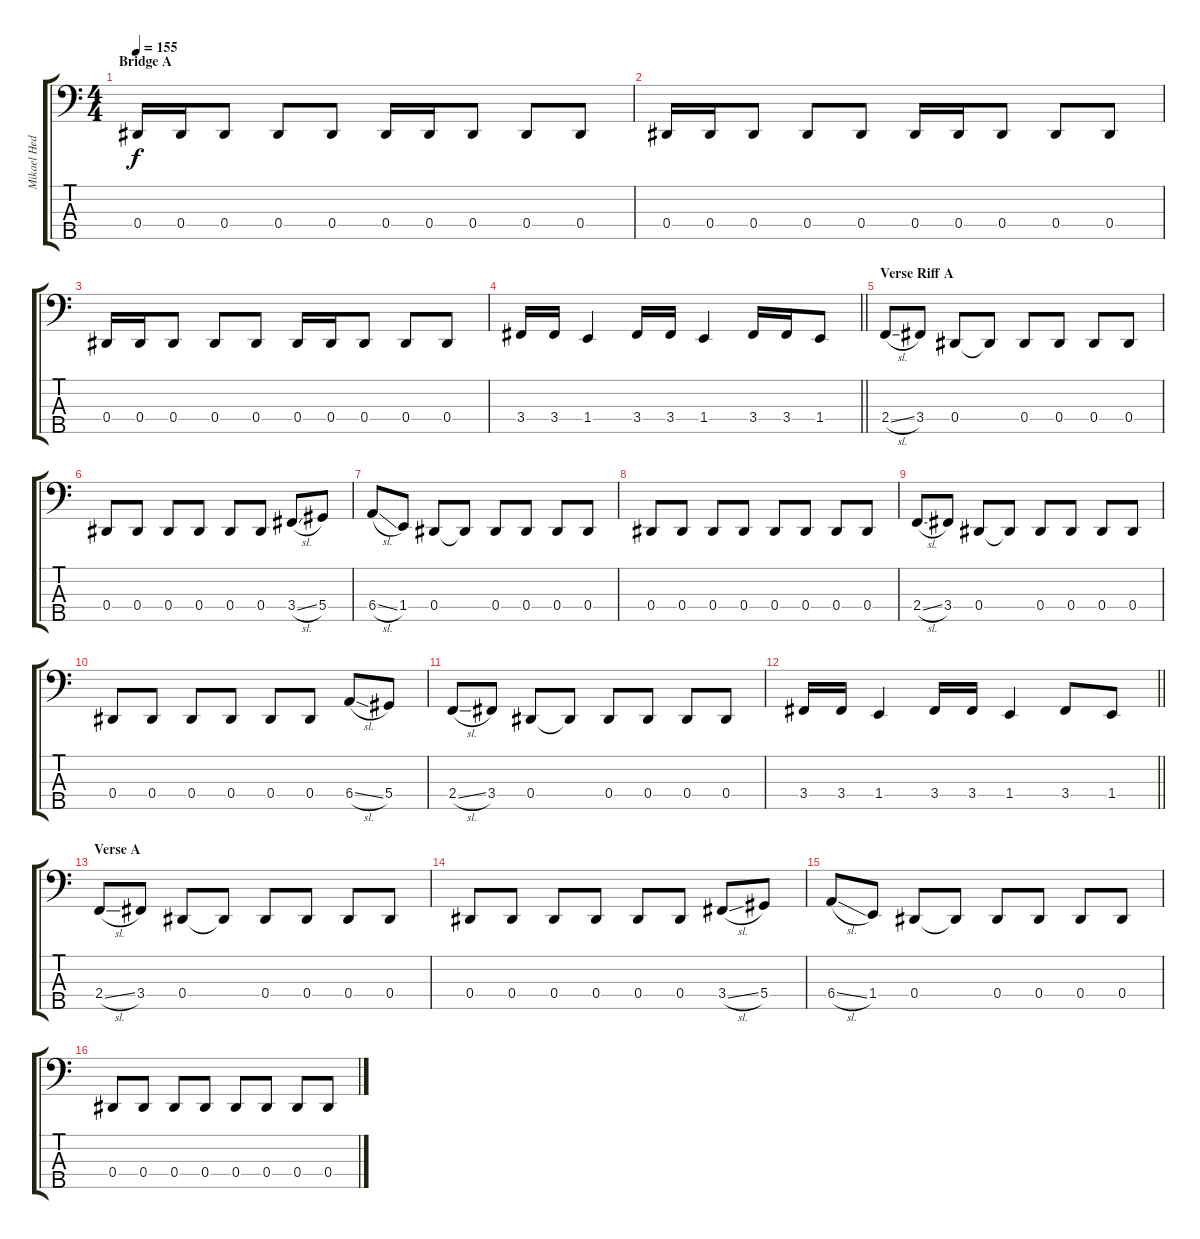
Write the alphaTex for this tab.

\track ("Mikael Hedlund" "Mikael Hed") {instrument electricbasspick}
\staff {score tabs}
\tuning (Gb2 Db2 Ab1 Eb1 Bb0) {hide}
\ts (4 4)
\section ("" "Bridge A")
\tempo 155
\clef f4
\ks c
0.4.16{dy f} 0.4.16 0.4.8 0.4.8 0.4.8 0.4.16 0.4.16 0.4.8 0.4.8 0.4.8 |
0.4.16 0.4.16 0.4.8 0.4.8 0.4.8 0.4.16 0.4.16 0.4.8 0.4.8 0.4.8 |
0.4.16 0.4.16 0.4.8 0.4.8 0.4.8 0.4.16 0.4.16 0.4.8 0.4.8 0.4.8 |
\barLineRight lightlight
3.4.16 3.4.16 1.4.4 3.4.16 3.4.16 1.4.4 3.4.16 3.4.16 1.4.8 |
\section ("" "Verse Riff A")
2.4{sl}.8 3.4.8 0.4.8 0.4{t}.8 0.4.8 0.4.8 0.4.8 0.4.8 |
0.4.8 0.4.8 0.4.8 0.4.8 0.4.8 0.4.8 3.4{sl}.8 5.4.8 |
6.4{sl}.8 1.4.8 0.4.8 0.4{t}.8 0.4.8 0.4.8 0.4.8 0.4.8 |
0.4.8 0.4.8 0.4.8 0.4.8 0.4.8 0.4.8 0.4.8 0.4.8 |
2.4{sl}.8 3.4.8 0.4.8 0.4{t}.8 0.4.8 0.4.8 0.4.8 0.4.8 |
0.4.8 0.4.8 0.4.8 0.4.8 0.4.8 0.4.8 6.4{sl}.8 5.4.8 |
2.4{sl}.8 3.4.8 0.4.8 0.4{t}.8 0.4.8 0.4.8 0.4.8 0.4.8 |
\barLineRight lightlight
3.4.16 3.4.16 1.4.4 3.4.16 3.4.16 1.4.4 3.4.8 1.4.8 |
\section ("" "Verse A")
2.4{sl}.8 3.4.8 0.4.8 0.4{t}.8 0.4.8 0.4.8 0.4.8 0.4.8 |
0.4.8 0.4.8 0.4.8 0.4.8 0.4.8 0.4.8 3.4{sl}.8 5.4.8 |
6.4{sl}.8 1.4.8 0.4.8 0.4{t}.8 0.4.8 0.4.8 0.4.8 0.4.8 |
0.4.8 0.4.8 0.4.8 0.4.8 0.4.8 0.4.8 0.4.8 0.4.8
